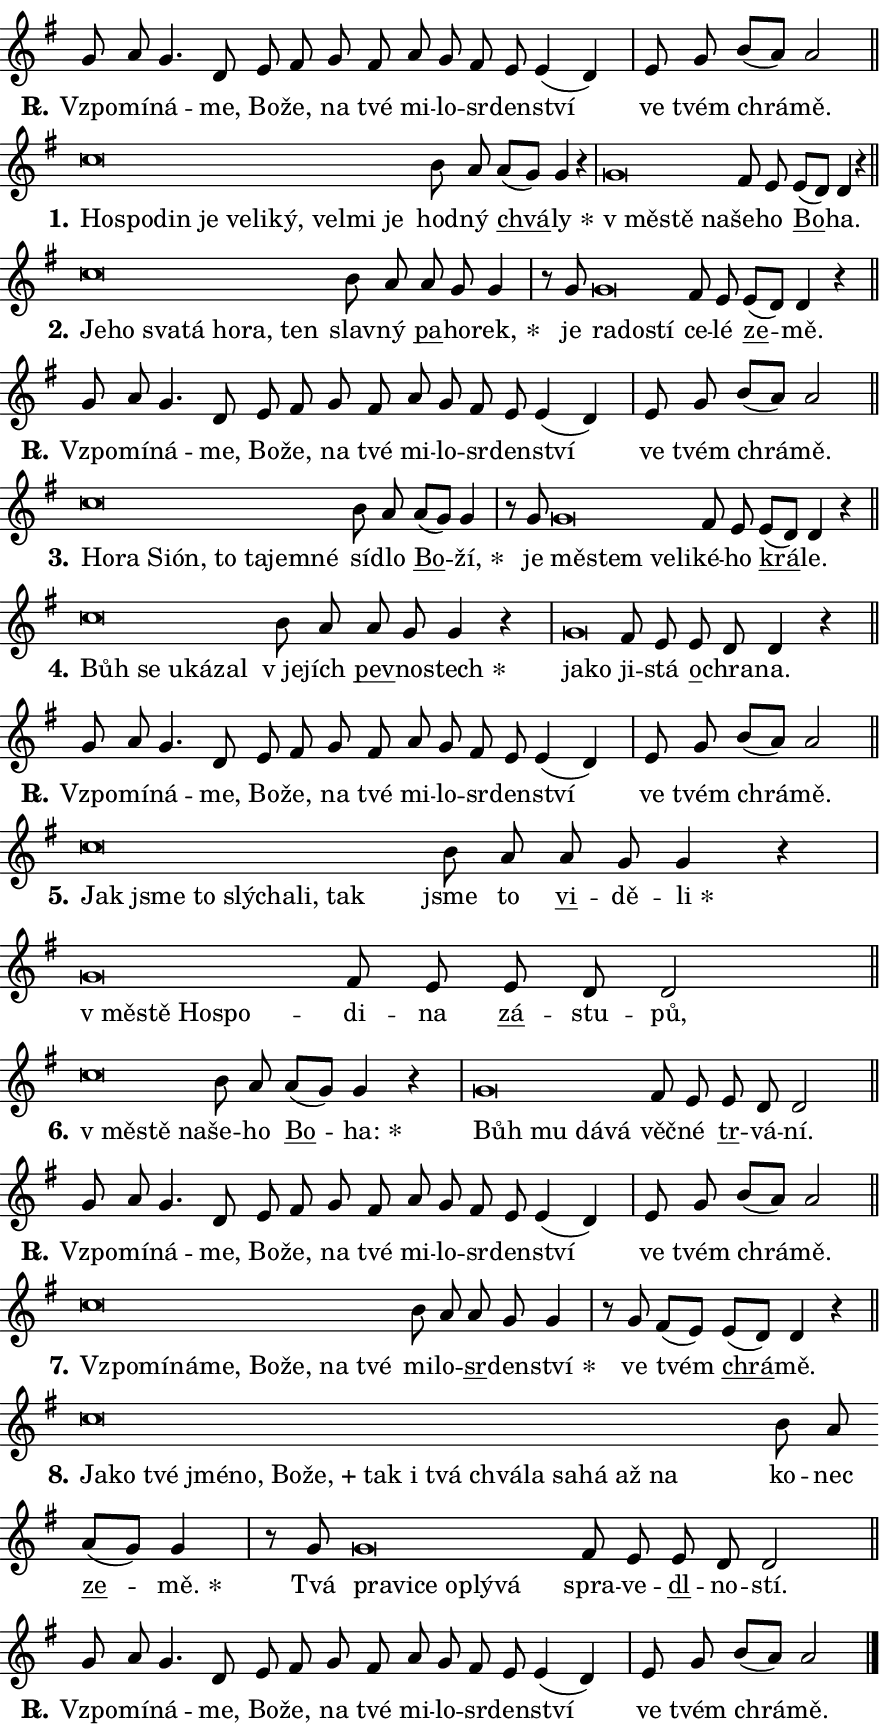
\version "2.24.0"
\header { tagline = "" }
\paper {
  indent = 0\cm
  top-margin = 0\cm
  right-margin = 0.13\cm % to fit lyric hyphens
  bottom-margin = 0\cm
  left-margin = 0\cm
  paper-width = 15\cm
  page-breaking = #ly:one-page-breaking
  system-system-spacing.basic-distance = #11
  score-system-spacing.basic-distance = #11
  ragged-last = ##f
}


%% Author: Thomas Morley
%% https://lists.gnu.org/archive/html/lilypond-user/2020-05/msg00002.html
#(define (line-position grob)
"Returns position of @var[grob} in current system:
   @code{'start}, if at first time-step
   @code{'end}, if at last time-step
   @code{'middle} otherwise
"
  (let* ((col (ly:item-get-column grob))
         (ln (ly:grob-object col 'left-neighbor))
         (rn (ly:grob-object col 'right-neighbor))
         (col-to-check-left (if (ly:grob? ln) ln col))
         (col-to-check-right (if (ly:grob? rn) rn col))
         (break-dir-left
           (and
             (ly:grob-property col-to-check-left 'non-musical #f)
             (ly:item-break-dir col-to-check-left)))
         (break-dir-right
           (and
             (ly:grob-property col-to-check-right 'non-musical #f)
             (ly:item-break-dir col-to-check-right))))
        (cond ((eqv? 1 break-dir-left) 'start)
              ((eqv? -1 break-dir-right) 'end)
              (else 'middle))))

#(define (tranparent-at-line-position vctor)
  (lambda (grob)
  "Relying on @code{line-position} select the relevant enry from @var{vctor}.
Used to determine transparency,"
    (case (line-position grob)
      ((end) (not (vector-ref vctor 0)))
      ((middle) (not (vector-ref vctor 1)))
      ((start) (not (vector-ref vctor 2))))))

noteHeadBreakVisibility =
#(define-music-function (break-visibility)(vector?)
"Makes @code{NoteHead}s transparent relying on @var{break-visibility}"
#{
  \override NoteHead.transparent =
    #(tranparent-at-line-position break-visibility)
#})

#(define delete-ledgers-for-transparent-note-heads
  (lambda (grob)
    "Reads whether a @code{NoteHead} is transparent.
If so this @code{NoteHead} is removed from @code{'note-heads} from
@var{grob}, which is supposed to be @code{LedgerLineSpanner}.
As a result ledgers are not printed for this @code{NoteHead}"
    (let* ((nhds-array (ly:grob-object grob 'note-heads))
           (nhds-list
             (if (ly:grob-array? nhds-array)
                 (ly:grob-array->list nhds-array)
                 '()))
           ;; Relies on the transparent-property being done before
           ;; Staff.LedgerLineSpanner.after-line-breaking is executed.
           ;; This is fragile ...
           (to-keep
             (remove
               (lambda (nhd)
                 (ly:grob-property nhd 'transparent #f))
               nhds-list)))
      ;; TODO find a better method to iterate over grob-arrays, similiar
      ;; to filter/remove etc for lists
      ;; For now rebuilt from scratch
      (set! (ly:grob-object grob 'note-heads)  '())
      (for-each
        (lambda (nhd)
          (ly:pointer-group-interface::add-grob grob 'note-heads nhd))
        to-keep))))

squashNotes = {
  \override NoteHead.X-extent = #'(-0.2 . 0.2)
  \override NoteHead.Y-extent = #'(-0.75 . 0)
  \override NoteHead.stencil =
    #(lambda (grob)
       (let ((pos (ly:grob-property grob 'staff-position)))
         (begin
           (if (< pos -7) (display "ERROR: Lower brevis then expected\n") (display ""))
           (if (<= pos -6) ly:text-interface::print ly:note-head::print))))
}
unSquashNotes = {
  \revert NoteHead.X-extent
  \revert NoteHead.Y-extent
  \revert NoteHead.stencil
}

hideNotes = \noteHeadBreakVisibility #begin-of-line-visible
unHideNotes = \noteHeadBreakVisibility #all-visible

% work-around for resetting accidentals
% https://lilypond.org/doc/v2.23/Documentation/notation/displaying-rhythms#unmetered-music
cadenzaMeasure = {
  \cadenzaOff
  \partial 1024 s1024
  \cadenzaOn
}

#(define-markup-command (accent layout props text) (markup?)
  "Underline accented syllable"
  (interpret-markup layout props
    #{\markup \override #'(offset . 4.3) \underline { #text }#}))

responsum = \markup \concat {
  "R" \hspace #-1.05 \path #0.1 #'((moveto 0 0.07) (lineto 0.9 0.8)) \hspace #0.05 "."
}

spaceSize = #0.6828661417322834 % exact space size for TeX Gyre Schola

\layout {
  \context {
    \Staff
    \remove "Time_signature_engraver"
    \override LedgerLineSpanner.after-line-breaking = #delete-ledgers-for-transparent-note-heads
  }
  \context {
    \Lyrics {
      \override LyricSpace.minimum-distance = \spaceSize
      \override LyricText.font-name = #"TeX Gyre Schola"
      \override LyricText.font-size = 1
      \override StanzaNumber.font-name = #"TeX Gyre Schola Bold"
      \override StanzaNumber.font-size = 1
    }
  }
  \context {
    \Score 
    \override NoteHead.text =
      #(lambda (grob) 
        (let ((pos (ly:grob-property grob 'staff-position)))
          #{\markup {
            \combine
              \halign #-0.55 \raise #(if (= pos -6) 0 0.5) \override #'(thickness . 2) \draw-line #'(3.2 . 0)
              \musicglyph "noteheads.sM1"
          }#}))
  }
}

% magnetic-lyrics.ily
%
%   written by
%     Jean Abou Samra <jean@abou-samra.fr>
%     Werner Lemberg <wl@gnu.org>
%
%   adapted by
%     Jiri Hon <jiri.hon@gmail.com>
%
% Version 2022-Apr-15

% https://www.mail-archive.com/lilypond-user@gnu.org/msg149350.html

#(define (Left_hyphen_pointer_engraver context)
   "Collect syllable-hyphen-syllable occurrences in lyrics and store
them in properties.  This engraver only looks to the left.  For
example, if the lyrics input is @code{foo -- bar}, it does the
following.

@itemize @bullet
@item
Set the @code{text} property of the @code{LyricHyphen} grob between
@q{foo} and @q{bar} to @code{foo}.

@item
Set the @code{left-hyphen} property of the @code{LyricText} grob with
text @q{foo} to the @code{LyricHyphen} grob between @q{foo} and
@q{bar}.
@end itemize

Use this auxiliary engraver in combination with the
@code{lyric-@/text::@/apply-@/magnetic-@/offset!} hook."
   (let ((hyphen #f)
         (text #f))
     (make-engraver
      (acknowledgers
       ((lyric-syllable-interface engraver grob source-engraver)
        (set! text grob)))
      (end-acknowledgers
       ((lyric-hyphen-interface engraver grob source-engraver)
        ;(when (not (grob::has-interface grob 'lyric-space-interface))
          (set! hyphen grob)));)
      ((stop-translation-timestep engraver)
       (when (and text hyphen)
         (ly:grob-set-object! text 'left-hyphen hyphen))
       (set! text #f)
       (set! hyphen #f)))))

#(define (lyric-text::apply-magnetic-offset! grob)
   "If the space between two syllables is less than the value in
property @code{LyricText@/.details@/.squash-threshold}, move the right
syllable to the left so that it gets concatenated with the left
syllable.

Use this function as a hook for
@code{LyricText@/.after-@/line-@/breaking} if the
@code{Left_@/hyphen_@/pointer_@/engraver} is active."
   (let ((hyphen (ly:grob-object grob 'left-hyphen #f)))
     (when hyphen
       (let ((left-text (ly:spanner-bound hyphen LEFT)))
         (when (grob::has-interface left-text 'lyric-syllable-interface)
           (let* ((common (ly:grob-common-refpoint grob left-text X))
                  (this-x-ext (ly:grob-extent grob common X))
                  (left-x-ext
                   (begin
                     ;; Trigger magnetism for left-text.
                     (ly:grob-property left-text 'after-line-breaking)
                     (ly:grob-extent left-text common X)))
                  ;; `delta` is the gap width between two syllables.
                  (delta (- (interval-start this-x-ext)
                            (interval-end left-x-ext)))
                  (details (ly:grob-property grob 'details))
                  (threshold (assoc-get 'squash-threshold details 0.2)))
             (when (< delta threshold)
               (let* (;; We have to manipulate the input text so that
                      ;; ligatures crossing syllable boundaries are not
                      ;; disabled.  For languages based on the Latin
                      ;; script this is essentially a beautification.
                      ;; However, for non-Western scripts it can be a
                      ;; necessity.
                      (lt (ly:grob-property left-text 'text))
                      (rt (ly:grob-property grob 'text))
                      (is-space (grob::has-interface hyphen 'lyric-space-interface))
                      (space (if is-space " " ""))
                      (extra-delta (if is-space spaceSize 0))
                      ;; Append new syllable.
                      (ltrt-space (if (and (string? lt) (string? rt))
                                (string-append lt space rt)
                                (make-concat-markup (list lt space rt))))
                      ;; Right-align `ltrt` to the right side.
                      (ltrt-space-markup (grob-interpret-markup
                               grob
                               (make-translate-markup
                                (cons (interval-length this-x-ext) 0)
                                (make-right-align-markup ltrt-space)))))
                 (begin
                   ;; Don't print `left-text`.
                   (ly:grob-set-property! left-text 'stencil #f)
                   ;; Set text and stencil (which holds all collected
                   ;; syllables so far) and shift it to the left.
                   (ly:grob-set-property! grob 'text ltrt-space)
                   (ly:grob-set-property! grob 'stencil ltrt-space-markup)
                   (ly:grob-translate-axis! grob (- (- delta extra-delta)) X))))))))))


#(define (lyric-hyphen::displace-bounds-first grob)
   ;; Make very sure this callback isn't triggered too early.
   (let ((left (ly:spanner-bound grob LEFT))
         (right (ly:spanner-bound grob RIGHT)))
     (ly:grob-property left 'after-line-breaking)
     (ly:grob-property right 'after-line-breaking)
     (ly:lyric-hyphen::print grob)))

squashThreshold = #0.4

\layout {
  \context {
    \Lyrics
    \consists #Left_hyphen_pointer_engraver
    \override LyricText.after-line-breaking =
      #lyric-text::apply-magnetic-offset!
    \override LyricHyphen.stencil = #lyric-hyphen::displace-bounds-first
    \override LyricText.details.squash-threshold = \squashThreshold
    \override LyricHyphen.minimum-distance = 0
    \override LyricHyphen.minimum-length = \squashThreshold
  }
}

squashText = \override LyricText.details.squash-threshold = 9999
unSquashText = \override LyricText.details.squash-threshold = \squashThreshold

leftText = \override LyricText.self-alignment-X = #LEFT
unLeftText = \revert LyricText.self-alignment-X

starOffset = #(lambda (grob) 
                (let ((x_offset (ly:self-alignment-interface::aligned-on-x-parent grob)))
                  (if (= x_offset 0) 0 (+ x_offset 1.2))))

star = #(define-music-function (syllable)(string?)
"Append star separator at the end of a syllable"
#{
  \once \override LyricText.X-offset = #starOffset
  \lyricmode { \markup {
    #syllable
    \override #'((font-name . "TeX Gyre Schola Bold")) \hspace #0.2 \lower #0.65 \larger "*"
  } }
#})

starAccent = #(define-music-function (syllable)(string?)
"Append star separator at the end of a syllable and make accent"
#{
  \once \override LyricText.X-offset = #starOffset
  \lyricmode { \markup {
    \accent #syllable
    \override #'((font-name . "TeX Gyre Schola Bold")) \hspace #0.2 \lower #0.65 \larger "*"
  } }
#})

breath = #(define-music-function (syllable)(string?)
"Append breathing indicator at the end of a syllable"
#{
  \lyricmode { \markup { #syllable "+" } }
#})

optionalBreath = #(define-music-function (syllable)(string?)
"Append optional breathing indicator at the end of a syllable"
#{
  \lyricmode { \markup { #syllable "(+)" } }
#})


\score {
    <<
        \new Voice = "melody" { \cadenzaOn \key g \major \relative { g'8 a g4. d8 e fis \bar "" g fis a g fis e e4( d) \cadenzaMeasure \bar "|" e8 g b[( a)] a2 \cadenzaMeasure \bar "||" \break } }
        \new Lyrics \lyricsto "melody" { \lyricmode { \set stanza = \responsum
Vzpo -- mí -- ná -- me, Bo -- že, na tvé mi -- lo -- sr -- den -- ství ve tvém chrá -- mě. } }
    >>
    \layout {}
}

\score {
    <<
        \new Voice = "melody" { \cadenzaOn \key g \major \relative { \squashNotes c''\breve*1/16 \hideNotes \breve*1/16 \bar "" \breve*1/16 \bar "" \breve*1/16 \bar "" \breve*1/16 \bar "" \breve*1/16 \bar "" \breve*1/16 \bar "" \breve*1/16 \bar "" \breve*1/16 \breve*1/16 \bar "" \unHideNotes \unSquashNotes b8 a \bar "" a[( g)] g4 r \cadenzaMeasure \bar "|" \squashNotes g\breve*1/16 \hideNotes \breve*1/16 \breve*1/16 \bar "" \unHideNotes \unSquashNotes fis8 e \bar "" e[( d)] d4 r \cadenzaMeasure \bar "||" \break } }
        \new Lyrics \lyricsto "melody" { \lyricmode { \set stanza = "1."
\leftText Ho -- \squashText spo -- din je ve -- li -- ký, vel -- mi je \unLeftText \unSquashText hod -- ný \markup \accent chvá -- \star ly \leftText "v mě" -- \squashText stě na -- \unLeftText \unSquashText še -- ho \markup \accent Bo -- ha. } }
    >>
    \layout {}
}

\score {
    <<
        \new Voice = "melody" { \cadenzaOn \key g \major \relative { \squashNotes c''\breve*1/16 \hideNotes \breve*1/16 \bar "" \breve*1/16 \bar "" \breve*1/16 \bar "" \breve*1/16 \bar "" \breve*1/16 \breve*1/16 \bar "" \unHideNotes \unSquashNotes b8 a \bar "" a g g4 \cadenzaMeasure \bar "|" r8 g8 \squashNotes g\breve*1/16 \hideNotes \breve*1/16 \breve*1/16 \bar "" \unHideNotes \unSquashNotes fis8 e \bar "" e[( d)] d4 r \cadenzaMeasure \bar "||" \break } }
        \new Lyrics \lyricsto "melody" { \lyricmode { \set stanza = "2."
\leftText Je -- \squashText ho sva -- tá ho -- ra, ten \unLeftText \unSquashText slav -- ný \markup \accent pa -- ho -- \star rek, je \leftText ra -- \squashText do -- stí \unLeftText \unSquashText ce -- lé \markup \accent ze -- mě. } }
    >>
    \layout {}
}

\score {
    <<
        \new Voice = "melody" { \cadenzaOn \key g \major \relative { g'8 a g4. d8 e fis \bar "" g fis a g fis e e4( d) \cadenzaMeasure \bar "|" e8 g b[( a)] a2 \cadenzaMeasure \bar "||" \break } }
        \new Lyrics \lyricsto "melody" { \lyricmode { \set stanza = \responsum
Vzpo -- mí -- ná -- me, Bo -- že, na tvé mi -- lo -- sr -- den -- ství ve tvém chrá -- mě. } }
    >>
    \layout {}
}

\score {
    <<
        \new Voice = "melody" { \cadenzaOn \key g \major \relative { \squashNotes c''\breve*1/16 \hideNotes \breve*1/16 \bar "" \breve*1/16 \bar "" \breve*1/16 \bar "" \breve*1/16 \bar "" \breve*1/16 \bar "" \breve*1/16 \breve*1/16 \bar "" \unHideNotes \unSquashNotes b8 a \bar "" a[( g)] g4 \cadenzaMeasure \bar "|" r8 g8 \squashNotes g\breve*1/16 \hideNotes \breve*1/16 \bar "" \breve*1/16 \breve*1/16 \bar "" \unHideNotes \unSquashNotes fis8 e \bar "" e[( d)] d4 r \cadenzaMeasure \bar "||" \break } }
        \new Lyrics \lyricsto "melody" { \lyricmode { \set stanza = "3."
\leftText Ho -- \squashText ra Si -- ón, to ta -- jem -- né \unLeftText \unSquashText sí -- dlo \markup \accent Bo -- \star ží, je \leftText mě -- \squashText stem ve -- li -- \unLeftText \unSquashText ké -- ho \markup \accent krá -- le. } }
    >>
    \layout {}
}

\score {
    <<
        \new Voice = "melody" { \cadenzaOn \key g \major \relative { \squashNotes c''\breve*1/16 \hideNotes \breve*1/16 \bar "" \breve*1/16 \bar "" \breve*1/16 \breve*1/16 \bar "" \unHideNotes \unSquashNotes b8 a \bar "" a g g4 r \cadenzaMeasure \bar "|" \squashNotes g\breve*1/16 \hideNotes \breve*1/16 \bar "" \unHideNotes \unSquashNotes fis8 e \bar "" e d d4 r \cadenzaMeasure \bar "||" \break } }
        \new Lyrics \lyricsto "melody" { \lyricmode { \set stanza = "4."
\leftText Bůh \squashText se u -- ká -- zal \unLeftText \unSquashText "v je" -- jích \markup \accent pev -- no -- \star stech \leftText ja -- \squashText ko \unLeftText \unSquashText ji -- stá \markup \accent o -- chra -- na. } }
    >>
    \layout {}
}

\score {
    <<
        \new Voice = "melody" { \cadenzaOn \key g \major \relative { g'8 a g4. d8 e fis \bar "" g fis a g fis e e4( d) \cadenzaMeasure \bar "|" e8 g b[( a)] a2 \cadenzaMeasure \bar "||" \break } }
        \new Lyrics \lyricsto "melody" { \lyricmode { \set stanza = \responsum
Vzpo -- mí -- ná -- me, Bo -- že, na tvé mi -- lo -- sr -- den -- ství ve tvém chrá -- mě. } }
    >>
    \layout {}
}

\score {
    <<
        \new Voice = "melody" { \cadenzaOn \key g \major \relative { \squashNotes c''\breve*1/16 \hideNotes \breve*1/16 \bar "" \breve*1/16 \bar "" \breve*1/16 \bar "" \breve*1/16 \bar "" \breve*1/16 \breve*1/16 \bar "" \unHideNotes \unSquashNotes b8 a \bar "" a g g4 r \cadenzaMeasure \bar "|" \squashNotes g\breve*1/16 \hideNotes \breve*1/16 \bar "" \breve*1/16 \breve*1/16 \bar "" \unHideNotes \unSquashNotes fis8 e \bar "" e d d2 \cadenzaMeasure \bar "||" \break } }
        \new Lyrics \lyricsto "melody" { \lyricmode { \set stanza = "5."
\leftText Jak \squashText jsme to slý -- cha -- li, tak \unLeftText \unSquashText jsme to \markup \accent vi -- dě -- \star li \leftText "v mě" -- \squashText stě Ho -- spo -- \unLeftText \unSquashText di -- na \markup \accent zá -- stu -- pů, } }
    >>
    \layout {}
}

\score {
    <<
        \new Voice = "melody" { \cadenzaOn \key g \major \relative { \squashNotes c''\breve*1/16 \hideNotes \breve*1/16 \breve*1/16 \bar "" \unHideNotes \unSquashNotes b8 a \bar "" a[( g)] g4 r \cadenzaMeasure \bar "|" \squashNotes g\breve*1/16 \hideNotes \breve*1/16 \bar "" \breve*1/16 \breve*1/16 \bar "" \unHideNotes \unSquashNotes fis8 e \bar "" e d d2 \cadenzaMeasure \bar "||" \break } }
        \new Lyrics \lyricsto "melody" { \lyricmode { \set stanza = "6."
\leftText "v mě" -- \squashText stě na -- \unLeftText \unSquashText še -- ho \markup \accent Bo -- \star ha: \leftText Bůh \squashText mu dá -- vá \unLeftText \unSquashText věč -- né \markup \accent tr -- vá -- ní. } }
    >>
    \layout {}
}

\score {
    <<
        \new Voice = "melody" { \cadenzaOn \key g \major \relative { g'8 a g4. d8 e fis \bar "" g fis a g fis e e4( d) \cadenzaMeasure \bar "|" e8 g b[( a)] a2 \cadenzaMeasure \bar "||" \break } }
        \new Lyrics \lyricsto "melody" { \lyricmode { \set stanza = \responsum
Vzpo -- mí -- ná -- me, Bo -- že, na tvé mi -- lo -- sr -- den -- ství ve tvém chrá -- mě. } }
    >>
    \layout {}
}

\score {
    <<
        \new Voice = "melody" { \cadenzaOn \key g \major \relative { \squashNotes c''\breve*1/16 \hideNotes \breve*1/16 \bar "" \breve*1/16 \bar "" \breve*1/16 \bar "" \breve*1/16 \bar "" \breve*1/16 \bar "" \breve*1/16 \breve*1/16 \bar "" \unHideNotes \unSquashNotes b8 a \bar "" a g g4 \cadenzaMeasure \bar "|" r8 g8 fis8[( e)] \bar "" e[( d)] d4 r \cadenzaMeasure \bar "||" \break } }
        \new Lyrics \lyricsto "melody" { \lyricmode { \set stanza = "7."
\leftText Vzpo -- \squashText mí -- ná -- me, Bo -- že, na tvé \unLeftText \unSquashText mi -- lo -- \markup \accent sr -- den -- \star ství ve tvém \markup \accent chrá -- mě. } }
    >>
    \layout {}
}

\score {
    <<
        \new Voice = "melody" { \cadenzaOn \key g \major \relative { \squashNotes c''\breve*1/16 \hideNotes \breve*1/16 \bar "" \breve*1/16 \bar "" \breve*1/16 \bar "" \breve*1/16 \bar "" \breve*1/16 \bar "" \breve*1/16 \bar "" \breve*1/16 \bar "" \breve*1/16 \bar "" \breve*1/16 \bar "" \breve*1/16 \bar "" \breve*1/16 \bar "" \breve*1/16 \bar "" \breve*1/16 \bar "" \breve*1/16 \breve*1/16 \bar "" \unHideNotes \unSquashNotes b8 a \bar "" a[( g)] g4 \cadenzaMeasure \bar "|" r8 g8 \squashNotes g\breve*1/16 \hideNotes \breve*1/16 \bar "" \breve*1/16 \bar "" \breve*1/16 \bar "" \breve*1/16 \breve*1/16 \bar "" \unHideNotes \unSquashNotes fis8 e \bar "" e d d2 \cadenzaMeasure \bar "||" \break } }
        \new Lyrics \lyricsto "melody" { \lyricmode { \set stanza = "8."
\leftText Ja -- \squashText ko tvé jmé -- no, Bo -- \breath "že," tak i tvá chvá -- la sa -- há až na \unLeftText \unSquashText ko -- nec \markup \accent ze -- \star mě. Tvá \leftText pra -- \squashText vi -- ce o -- plý -- vá \unLeftText \unSquashText spra -- ve -- \markup \accent dl -- no -- stí. } }
    >>
    \layout {}
}

\score {
    <<
        \new Voice = "melody" { \cadenzaOn \key g \major \relative { g'8 a g4. d8 e fis \bar "" g fis a g fis e e4( d) \cadenzaMeasure \bar "|" e8 g b[( a)] a2 \cadenzaMeasure \bar "||" \break } \bar "|." }
        \new Lyrics \lyricsto "melody" { \lyricmode { \set stanza = \responsum
Vzpo -- mí -- ná -- me, Bo -- že, na tvé mi -- lo -- sr -- den -- ství ve tvém chrá -- mě. } }
    >>
    \layout {}
}
